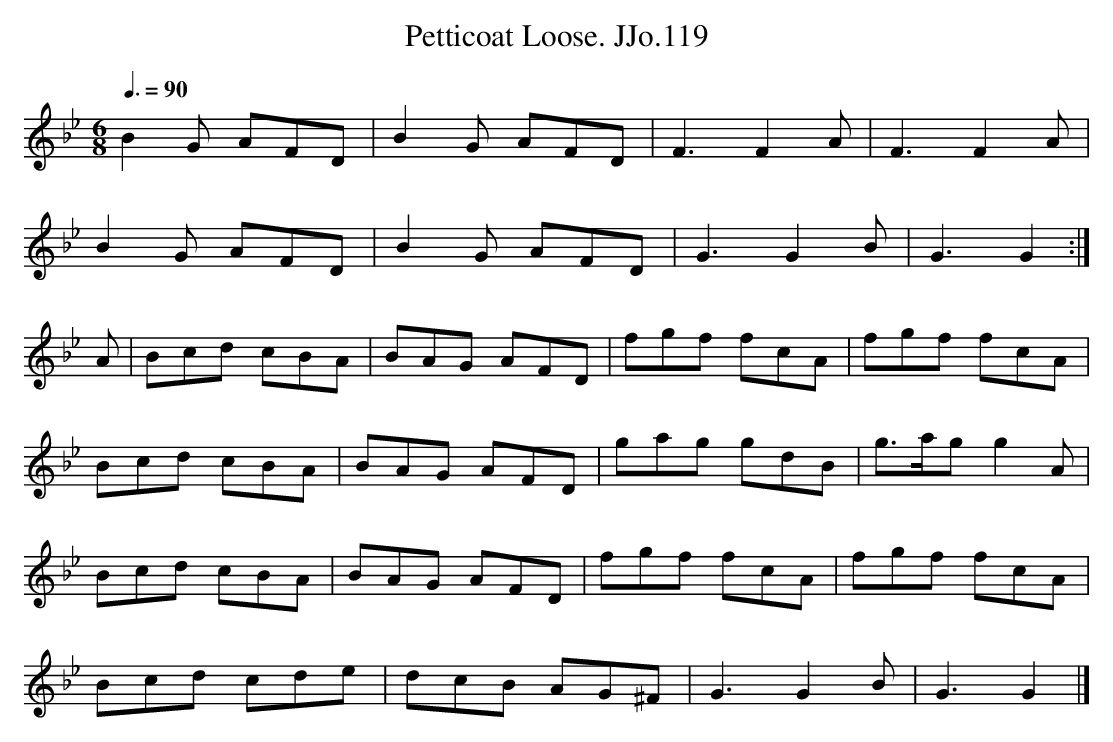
X:1
T:Petticoat Loose. JJo.119
M:6/8
L:1/8
Q:3/8=90
K:Gm
B2G AFD | B2G AFD | F3 F2A | F3 F2A |
B2G AFD | B2G AFD | G3 G2B | G3 G2 :|
A |Bcd cBA | BAG AFD | fgf fcA | fgf fcA |
Bcd cBA | BAG AFD | gag gdB | g>ag g2A |
Bcd cBA | BAG AFD | fgf fcA | fgf fcA |
Bcd cde | dcB AG^F | G3 G2B | G3 G2 |]
